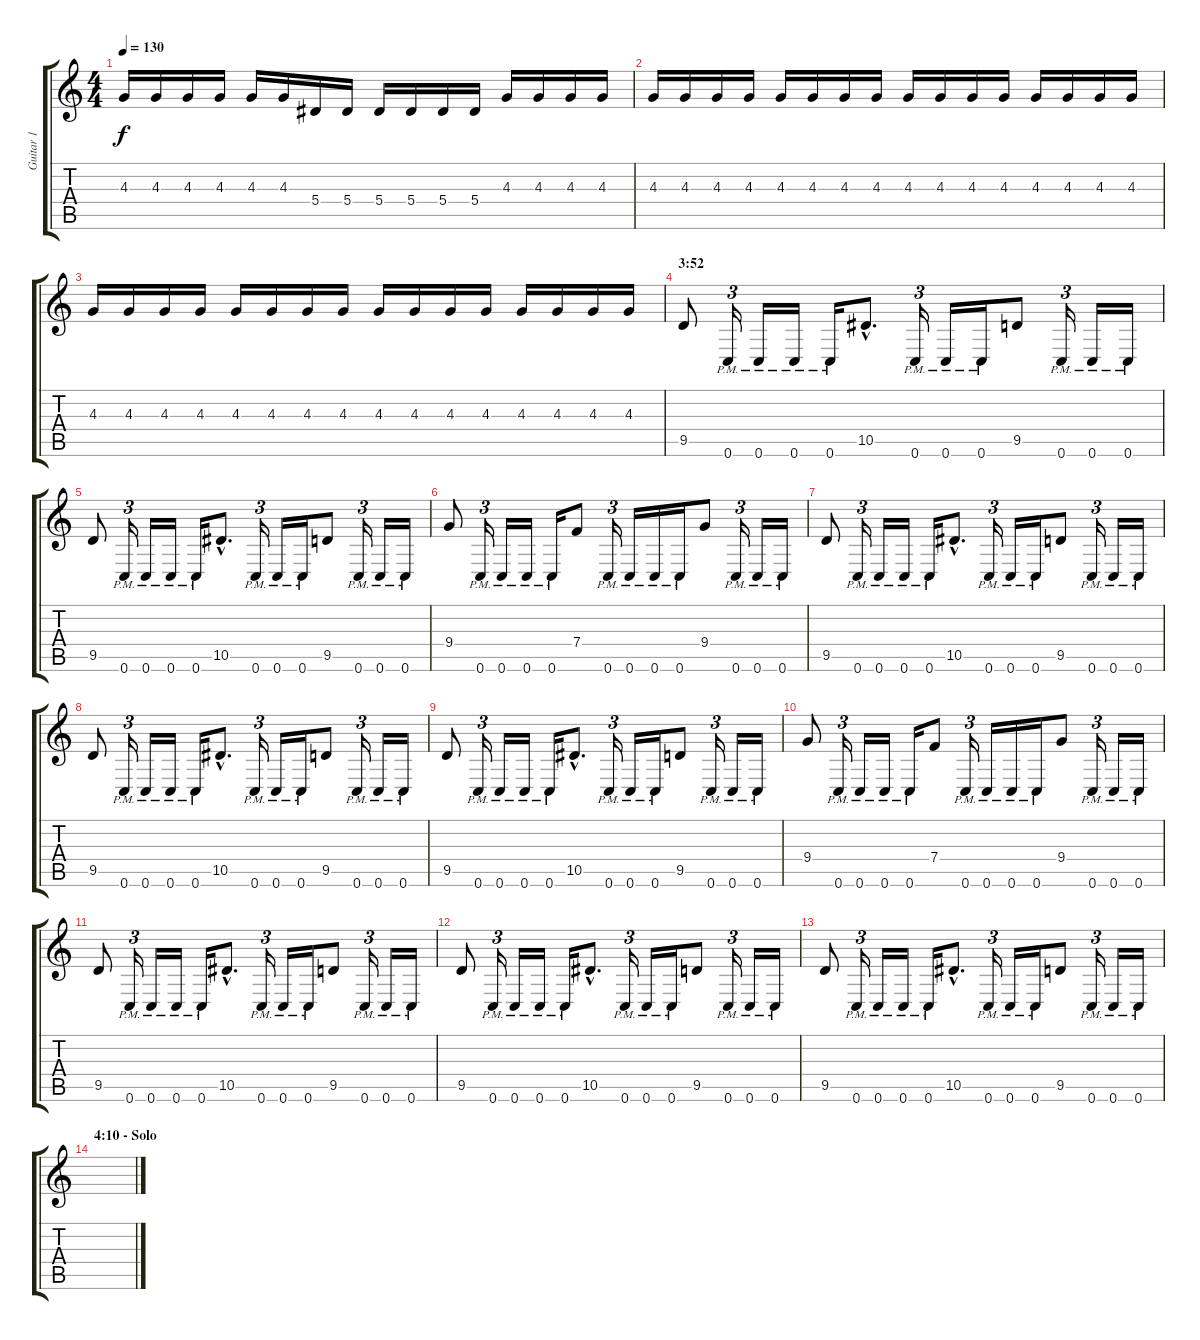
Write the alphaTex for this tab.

\track ("Guitar 1" "Guitar 1") {instrument distortionguitar}
\staff {score tabs}
\tuning (C4 G3 Eb3 Bb2 F2 C2) {hide}
\ts (4 4)
\tempo 130
\clef g2
\ks c
4.3.16{dy f} 4.3.16 4.3.16 4.3.16 4.3.16 4.3.16 5.4.16 5.4.16 5.4.16 5.4.16 5.4.16 5.4.16 4.3.16 4.3.16 4.3.16 4.3.16 |
4.3.16 4.3.16 4.3.16 4.3.16 4.3.16 4.3.16 4.3.16 4.3.16 4.3.16 4.3.16 4.3.16 4.3.16 4.3.16 4.3.16 4.3.16 4.3.16 |
4.3.16 4.3.16 4.3.16 4.3.16 4.3.16 4.3.16 4.3.16 4.3.16 4.3.16 4.3.16 4.3.16 4.3.16 4.3.16 4.3.16 4.3.16 4.3.16 |
\section ("" "3:52")
9.5.8{instrument distortionguitar} 0.6{pm}.16{tu (3 2)} 0.6{pm}.16 0.6{pm}.16 0.6{pm}.16 10.5{hac}.8{d} 0.6{pm}.16{tu (3 2)} 0.6{pm}.16 0.6{pm}.16 9.5.8 0.6{pm}.16{tu (3 2)} 0.6{pm}.16 0.6{pm}.16 |
9.5.8 0.6{pm}.16{tu (3 2)} 0.6{pm}.16 0.6{pm}.16 0.6{pm}.16 10.5{hac}.8{d} 0.6{pm}.16{tu (3 2)} 0.6{pm}.16 0.6{pm}.16 9.5.8 0.6{pm}.16{tu (3 2)} 0.6{pm}.16 0.6{pm}.16 |
9.4.8 0.6{pm}.16{tu (3 2)} 0.6{pm}.16 0.6{pm}.16 0.6{pm}.16 7.4.8 0.6{pm}.16{tu (3 2)} 0.6{pm}.16 0.6{pm}.16 0.6{pm}.16 9.4.8 0.6{pm}.16{tu (3 2)} 0.6{pm}.16 0.6{pm}.16 |
9.5.8 0.6{pm}.16{tu (3 2)} 0.6{pm}.16 0.6{pm}.16 0.6{pm}.16 10.5{hac}.8{d} 0.6{pm}.16{tu (3 2)} 0.6{pm}.16 0.6{pm}.16 9.5.8 0.6{pm}.16{tu (3 2)} 0.6{pm}.16 0.6{pm}.16 |
9.5.8 0.6{pm}.16{tu (3 2)} 0.6{pm}.16 0.6{pm}.16 0.6{pm}.16 10.5{hac}.8{d} 0.6{pm}.16{tu (3 2)} 0.6{pm}.16 0.6{pm}.16 9.5.8 0.6{pm}.16{tu (3 2)} 0.6{pm}.16 0.6{pm}.16 |
9.5.8 0.6{pm}.16{tu (3 2)} 0.6{pm}.16 0.6{pm}.16 0.6{pm}.16 10.5{hac}.8{d} 0.6{pm}.16{tu (3 2)} 0.6{pm}.16 0.6{pm}.16 9.5.8 0.6{pm}.16{tu (3 2)} 0.6{pm}.16 0.6{pm}.16 |
9.4.8 0.6{pm}.16{tu (3 2)} 0.6{pm}.16 0.6{pm}.16 0.6{pm}.16 7.4.8 0.6{pm}.16{tu (3 2)} 0.6{pm}.16 0.6{pm}.16 0.6{pm}.16 9.4.8 0.6{pm}.16{tu (3 2)} 0.6{pm}.16 0.6{pm}.16 |
9.5.8 0.6{pm}.16{tu (3 2)} 0.6{pm}.16 0.6{pm}.16 0.6{pm}.16 10.5{hac}.8{d} 0.6{pm}.16{tu (3 2)} 0.6{pm}.16 0.6{pm}.16 9.5.8 0.6{pm}.16{tu (3 2)} 0.6{pm}.16 0.6{pm}.16 |
9.5.8{instrument distortionguitar} 0.6{pm}.16{tu (3 2)} 0.6{pm}.16 0.6{pm}.16 0.6{pm}.16 10.5{hac}.8{d} 0.6{pm}.16{tu (3 2)} 0.6{pm}.16 0.6{pm}.16 9.5.8 0.6{pm}.16{tu (3 2)} 0.6{pm}.16 0.6{pm}.16 |
9.5.8 0.6{pm}.16{tu (3 2)} 0.6{pm}.16 0.6{pm}.16 0.6{pm}.16 10.5{hac}.8{d} 0.6{pm}.16{tu (3 2)} 0.6{pm}.16 0.6{pm}.16 9.5.8 0.6{pm}.16{tu (3 2)} 0.6{pm}.16 0.6{pm}.16 |
\section ("" "4:10 - Solo")
